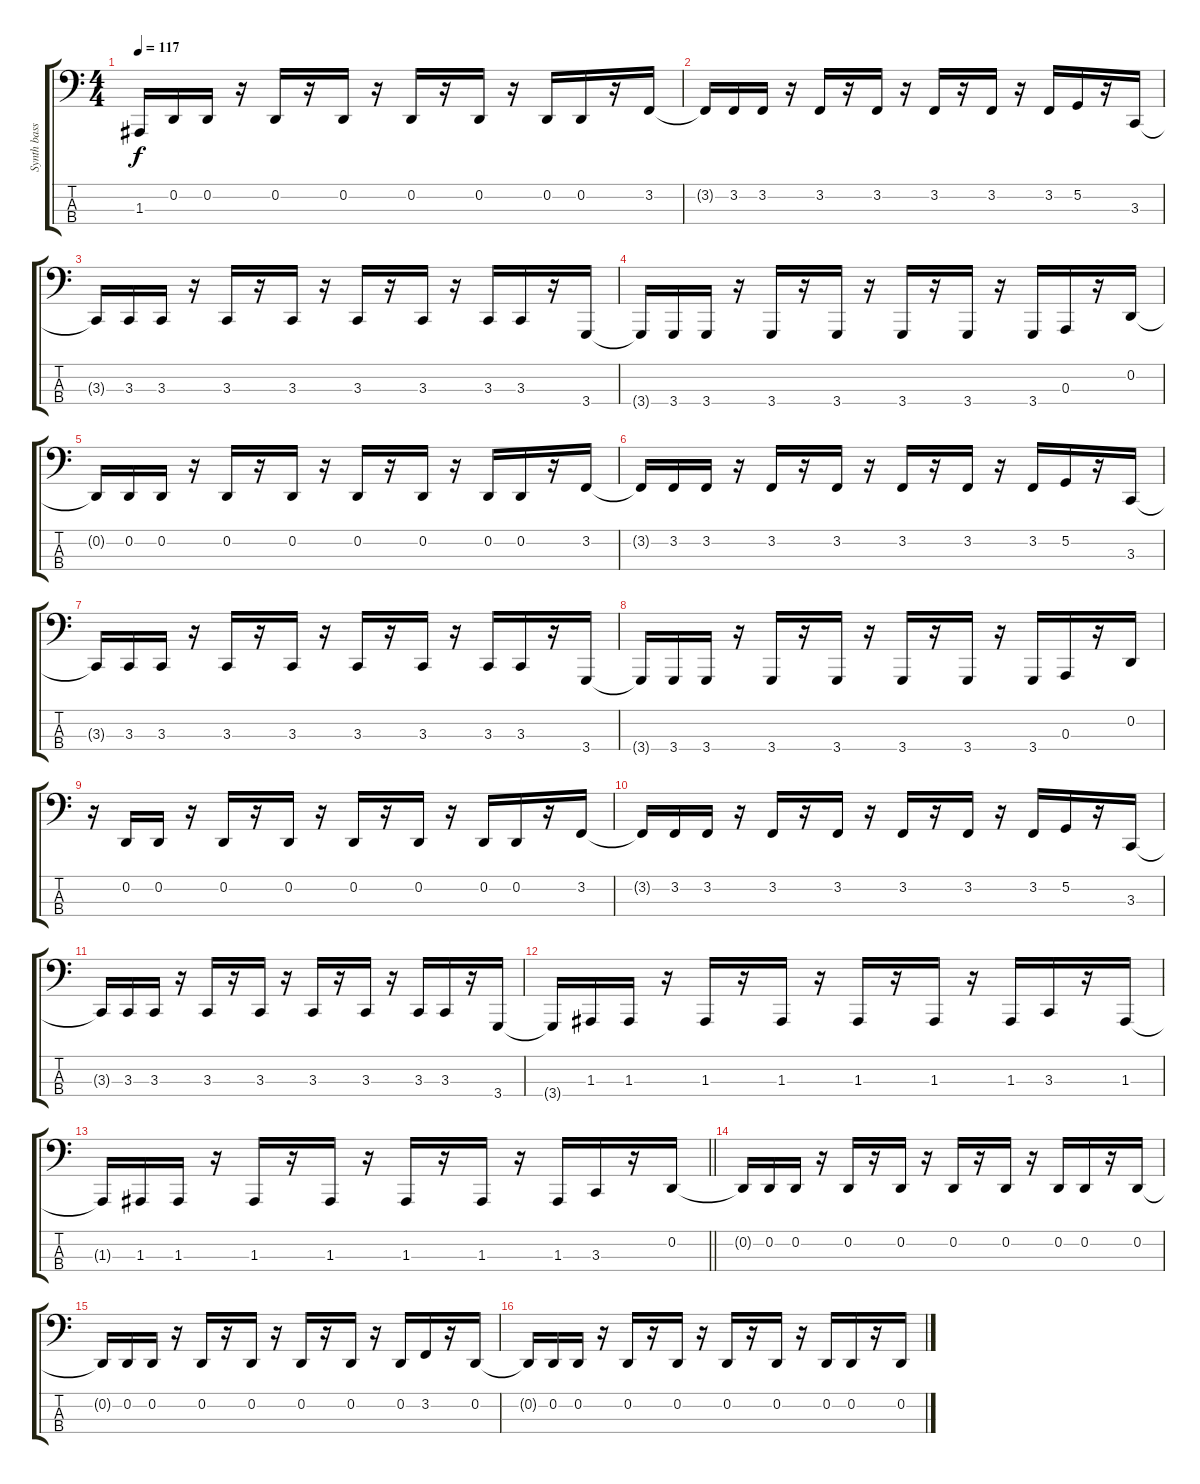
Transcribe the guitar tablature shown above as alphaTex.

\track ("Synth bass" "Synth bass") {instrument lead8bassandlead}
\staff {score tabs}
\tuning (G2 D2 A1 E1) {hide}
\ts (4 4)
\tempo 117
\clef f4
\ks c
1.3{t}.16{dy f} 0.2.16 0.2.16 r.16 0.2.16 r.16 0.2.16 r.16 0.2.16 r.16 0.2.16 r.16 0.2.16 0.2.16 r.16 3.2.16 |
3.2{t}.16 3.2.16 3.2.16 r.16 3.2.16 r.16 3.2.16 r.16 3.2.16 r.16 3.2.16 r.16 3.2.16 5.2.16 r.16 3.3.16 |
3.3{t}.16 3.3.16 3.3.16 r.16 3.3.16 r.16 3.3.16 r.16 3.3.16 r.16 3.3.16 r.16 3.3.16 3.3.16 r.16 3.4.16 |
3.4{t}.16 3.4.16 3.4.16 r.16 3.4.16 r.16 3.4.16 r.16 3.4.16 r.16 3.4.16 r.16 3.4.16 0.3.16 r.16 0.2.16 |
0.2{t}.16 0.2.16 0.2.16 r.16 0.2.16 r.16 0.2.16 r.16 0.2.16 r.16 0.2.16 r.16 0.2.16 0.2.16 r.16 3.2.16 |
3.2{t}.16 3.2.16 3.2.16 r.16 3.2.16 r.16 3.2.16 r.16 3.2.16 r.16 3.2.16 r.16 3.2.16 5.2.16 r.16 3.3.16 |
3.3{t}.16 3.3.16 3.3.16 r.16 3.3.16 r.16 3.3.16 r.16 3.3.16 r.16 3.3.16 r.16 3.3.16 3.3.16 r.16 3.4.16 |
3.4{t}.16 3.4.16 3.4.16 r.16 3.4.16 r.16 3.4.16 r.16 3.4.16 r.16 3.4.16 r.16 3.4.16 0.3.16 r.16 0.2.16 |
r.16 0.2.16 0.2.16 r.16 0.2.16 r.16 0.2.16 r.16 0.2.16 r.16 0.2.16 r.16 0.2.16 0.2.16 r.16 3.2.16 |
3.2{t}.16 3.2.16 3.2.16 r.16 3.2.16 r.16 3.2.16 r.16 3.2.16 r.16 3.2.16 r.16 3.2.16 5.2.16 r.16 3.3.16 |
3.3{t}.16 3.3.16 3.3.16 r.16 3.3.16 r.16 3.3.16 r.16 3.3.16 r.16 3.3.16 r.16 3.3.16 3.3.16 r.16 3.4.16 |
3.4{t}.16 1.3.16 1.3.16 r.16 1.3.16 r.16 1.3.16 r.16 1.3.16 r.16 1.3.16 r.16 1.3.16 3.3.16 r.16 1.3.16 |
\barLineRight lightlight
1.3{t}.16 1.3.16 1.3.16 r.16 1.3.16 r.16 1.3.16 r.16 1.3.16 r.16 1.3.16 r.16 1.3.16 3.3.16 r.16 0.2.16 |
0.2{t}.16 0.2.16 0.2.16 r.16 0.2.16 r.16 0.2.16 r.16 0.2.16 r.16 0.2.16 r.16 0.2.16 0.2.16 r.16 0.2.16 |
0.2{t}.16 0.2.16 0.2.16 r.16 0.2.16 r.16 0.2.16 r.16 0.2.16 r.16 0.2.16 r.16 0.2.16 3.2.16 r.16 0.2.16 |
0.2{t}.16 0.2.16 0.2.16 r.16 0.2.16 r.16 0.2.16 r.16 0.2.16 r.16 0.2.16 r.16 0.2.16 0.2.16 r.16 0.2.16
